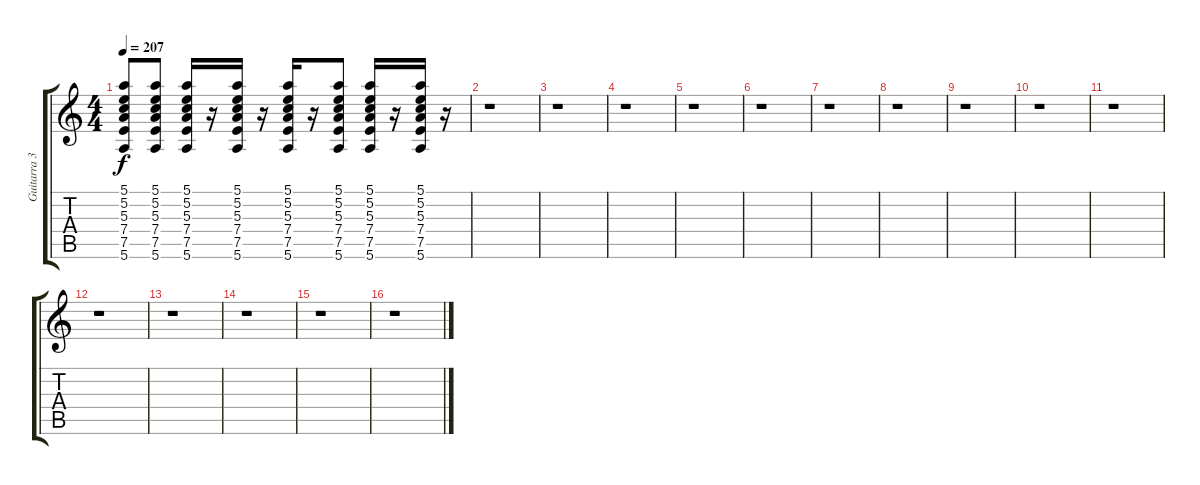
\track ("Guitarra 3" "Guitarra 3") {instrument electricguitarclean}
\staff {score tabs}
\tuning (E4 B3 G3 D3 A2 E2) {hide}
\ts (4 4)
\tempo 207
\clef g2
\ks c
(5.1 5.2 5.3 7.4 7.5 5.6).8{dy f} (5.1 5.2 5.3 7.4 7.5 5.6).8 (5.1 5.2 5.3 7.4 7.5 5.6).16 r.16 (5.1 5.2 5.3 7.4 7.5 5.6).16 r.16 (5.1 5.2 5.3 7.4 7.5 5.6).16 r.16 (5.1 5.2 5.3 7.4 7.5 5.6).8 (5.1 5.2 5.3 7.4 7.5 5.6).16 r.16 (5.1 5.2 5.3 7.4 7.5 5.6).16 r.16 |
r.1 |
r.1 |
r.1 |
r.1 |
r.1 |
r.1 |
r.1 |
r.1 |
r.1 |
r.1 |
r.1 |
r.1 |
r.1 |
r.1 |
r.1
